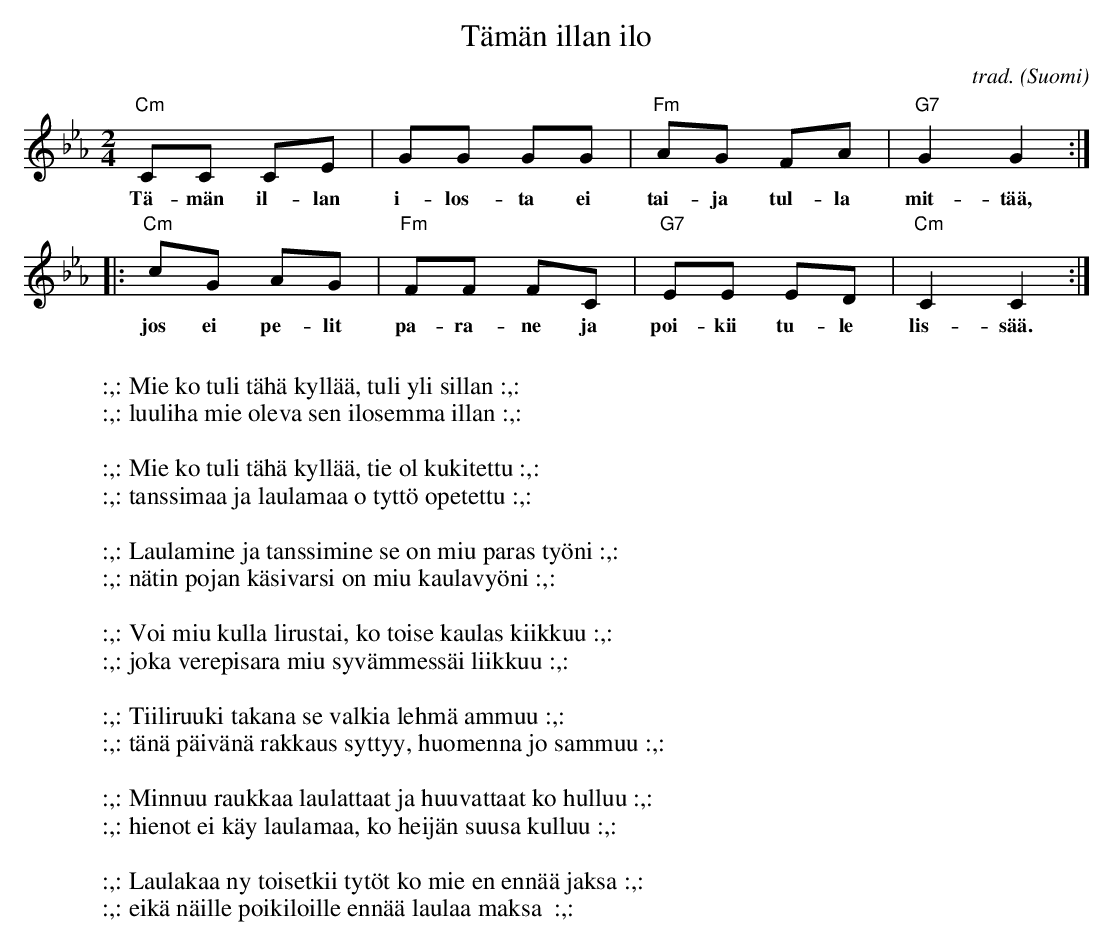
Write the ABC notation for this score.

X:1
T:Tämän illan ilo
C:trad.
O:Suomi
M:2/4
L:1/8
K:C min
"Cm" CC CE | GG GG | "Fm" AG FA | "G7" G2 G2 :|
w:Tä-män il-lan | i-los-ta ei | tai-ja tul-la | mit-tää, |
|: "Cm" cG AG | "Fm" FF FC | "G7" EE ED | "Cm" C2 C2 :|
w:jos ei pe-lit | pa-ra-ne ja | poi-kii tu-le | lis-sää. |
W:
W::,: Mie ko tuli tähä kyllää, tuli yli sillan :,:
W::,: luuliha mie oleva sen ilosemma illan :,:
W:
W::,: Mie ko tuli tähä kyllää, tie ol kukitettu :,:
W::,: tanssimaa ja laulamaa o tyttö opetettu :,:
W:
W::,: Laulamine ja tanssimine se on miu paras työni :,:
W::,: nätin pojan käsivarsi on miu kaulavyöni :,:
W:
W::,: Voi miu kulla lirustai, ko toise kaulas kiikkuu :,:
W::,: joka verepisara miu syvämmessäi liikkuu :,:
W:
W::,: Tiiliruuki takana se valkia lehmä ammuu :,:
W::,: tänä päivänä rakkaus syttyy, huomenna jo sammuu :,:
W:
W::,: Minnuu raukkaa laulattaat ja huuvattaat ko hulluu :,:
W::,: hienot ei käy laulamaa, ko heijän suusa kulluu :,:
W:
W::,: Laulakaa ny toisetkii tytöt ko mie en ennää jaksa :,:
W::,: eikä näille poikiloille ennää laulaa maksa  :,:
